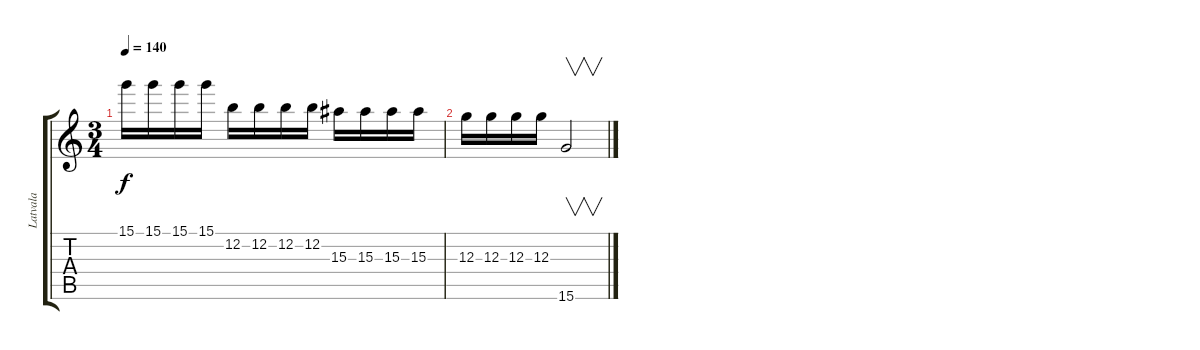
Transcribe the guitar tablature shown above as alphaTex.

\track ("Latvala" "Latvala") {instrument overdrivenguitar}
\staff {score tabs}
\tuning (E4 B3 G3 D3 A2 E2) {hide}
\ts (3 4)
\tempo 140
\clef g2
\ks c
15.1.16{dy f} 15.1.16 15.1.16 15.1.16 12.2.16 12.2.16 12.2.16 12.2.16 15.3.16 15.3.16 15.3.16 15.3.16 |
12.3.16 12.3.16 12.3.16 12.3.16 15.6.2{v}
